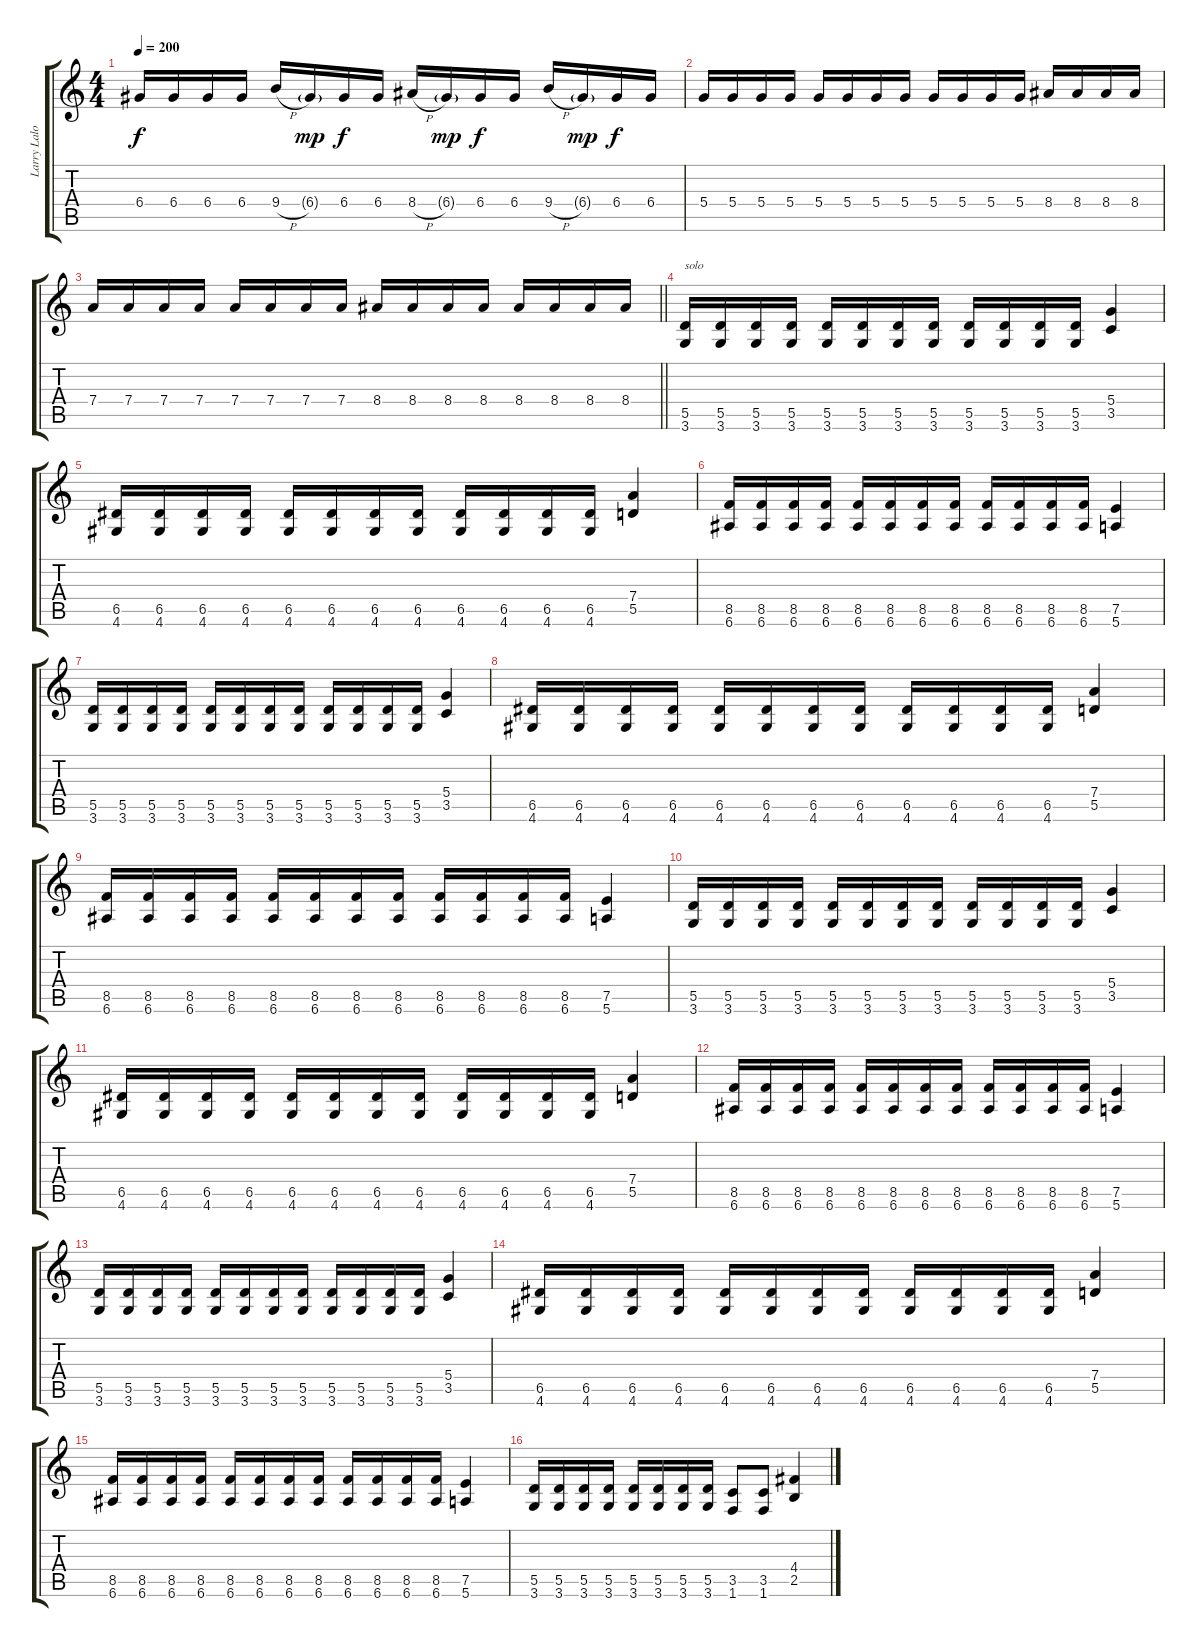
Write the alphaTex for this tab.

\track ("Larry Lalonde" "Larry Lalo") {instrument distortionguitar}
\staff {score tabs}
\tuning (E4 B3 G3 D3 A2 E2) {hide}
\ts (4 4)
\tempo 200
\clef g2
\ks c
6.4.16{dy f} 6.4.16 6.4.16 6.4.16 9.4{h}.16 6.4{g}.16{dy mp} 6.4.16{dy f} 6.4.16 8.4{h}.16 6.4{g}.16{dy mp} 6.4.16{dy f} 6.4.16 9.4{h}.16 6.4{g}.16{dy mp} 6.4.16{dy f} 6.4.16 |
5.4.16 5.4.16 5.4.16 5.4.16 5.4.16 5.4.16 5.4.16 5.4.16 5.4.16 5.4.16 5.4.16 5.4.16 8.4.16 8.4.16 8.4.16 8.4.16 |
\barLineRight lightlight
7.4.16 7.4.16 7.4.16 7.4.16 7.4.16 7.4.16 7.4.16 7.4.16 8.4.16 8.4.16 8.4.16 8.4.16 8.4.16 8.4.16 8.4.16 8.4.16 |
(5.5 3.6).16{txt "solo"} (5.5 3.6).16 (5.5 3.6).16 (5.5 3.6).16 (5.5 3.6).16 (5.5 3.6).16 (5.5 3.6).16 (5.5 3.6).16 (5.5 3.6).16 (5.5 3.6).16 (5.5 3.6).16 (5.5 3.6).16 (5.4 3.5).4 |
(6.5 4.6).16 (6.5 4.6).16 (6.5 4.6).16 (6.5 4.6).16 (6.5 4.6).16 (6.5 4.6).16 (6.5 4.6).16 (6.5 4.6).16 (6.5 4.6).16 (6.5 4.6).16 (6.5 4.6).16 (6.5 4.6).16 (7.4 5.5).4 |
(8.5 6.6).16 (8.5 6.6).16 (8.5 6.6).16 (8.5 6.6).16 (8.5 6.6).16 (8.5 6.6).16 (8.5 6.6).16 (8.5 6.6).16 (8.5 6.6).16 (8.5 6.6).16 (8.5 6.6).16 (8.5 6.6).16 (7.5 5.6).4 |
(5.5 3.6).16 (5.5 3.6).16 (5.5 3.6).16 (5.5 3.6).16 (5.5 3.6).16 (5.5 3.6).16 (5.5 3.6).16 (5.5 3.6).16 (5.5 3.6).16 (5.5 3.6).16 (5.5 3.6).16 (5.5 3.6).16 (5.4 3.5).4 |
(6.5 4.6).16 (6.5 4.6).16 (6.5 4.6).16 (6.5 4.6).16 (6.5 4.6).16 (6.5 4.6).16 (6.5 4.6).16 (6.5 4.6).16 (6.5 4.6).16 (6.5 4.6).16 (6.5 4.6).16 (6.5 4.6).16 (7.4 5.5).4 |
(8.5 6.6).16 (8.5 6.6).16 (8.5 6.6).16 (8.5 6.6).16 (8.5 6.6).16 (8.5 6.6).16 (8.5 6.6).16 (8.5 6.6).16 (8.5 6.6).16 (8.5 6.6).16 (8.5 6.6).16 (8.5 6.6).16 (7.5 5.6).4 |
(5.5 3.6).16 (5.5 3.6).16 (5.5 3.6).16 (5.5 3.6).16 (5.5 3.6).16 (5.5 3.6).16 (5.5 3.6).16 (5.5 3.6).16 (5.5 3.6).16 (5.5 3.6).16 (5.5 3.6).16 (5.5 3.6).16 (5.4 3.5).4 |
(6.5 4.6).16 (6.5 4.6).16 (6.5 4.6).16 (6.5 4.6).16 (6.5 4.6).16 (6.5 4.6).16 (6.5 4.6).16 (6.5 4.6).16 (6.5 4.6).16 (6.5 4.6).16 (6.5 4.6).16 (6.5 4.6).16 (7.4 5.5).4 |
(8.5 6.6).16 (8.5 6.6).16 (8.5 6.6).16 (8.5 6.6).16 (8.5 6.6).16 (8.5 6.6).16 (8.5 6.6).16 (8.5 6.6).16 (8.5 6.6).16 (8.5 6.6).16 (8.5 6.6).16 (8.5 6.6).16 (7.5 5.6).4 |
(5.5 3.6).16 (5.5 3.6).16 (5.5 3.6).16 (5.5 3.6).16 (5.5 3.6).16 (5.5 3.6).16 (5.5 3.6).16 (5.5 3.6).16 (5.5 3.6).16 (5.5 3.6).16 (5.5 3.6).16 (5.5 3.6).16 (5.4 3.5).4 |
(6.5 4.6).16 (6.5 4.6).16 (6.5 4.6).16 (6.5 4.6).16 (6.5 4.6).16 (6.5 4.6).16 (6.5 4.6).16 (6.5 4.6).16 (6.5 4.6).16 (6.5 4.6).16 (6.5 4.6).16 (6.5 4.6).16 (7.4 5.5).4 |
(8.5 6.6).16 (8.5 6.6).16 (8.5 6.6).16 (8.5 6.6).16 (8.5 6.6).16 (8.5 6.6).16 (8.5 6.6).16 (8.5 6.6).16 (8.5 6.6).16 (8.5 6.6).16 (8.5 6.6).16 (8.5 6.6).16 (7.5 5.6).4 |
(5.5 3.6).16 (5.5 3.6).16 (5.5 3.6).16 (5.5 3.6).16 (5.5 3.6).16 (5.5 3.6).16 (5.5 3.6).16 (5.5 3.6).16 (3.5 1.6).8 (3.5 1.6).8 (4.4 2.5).4
